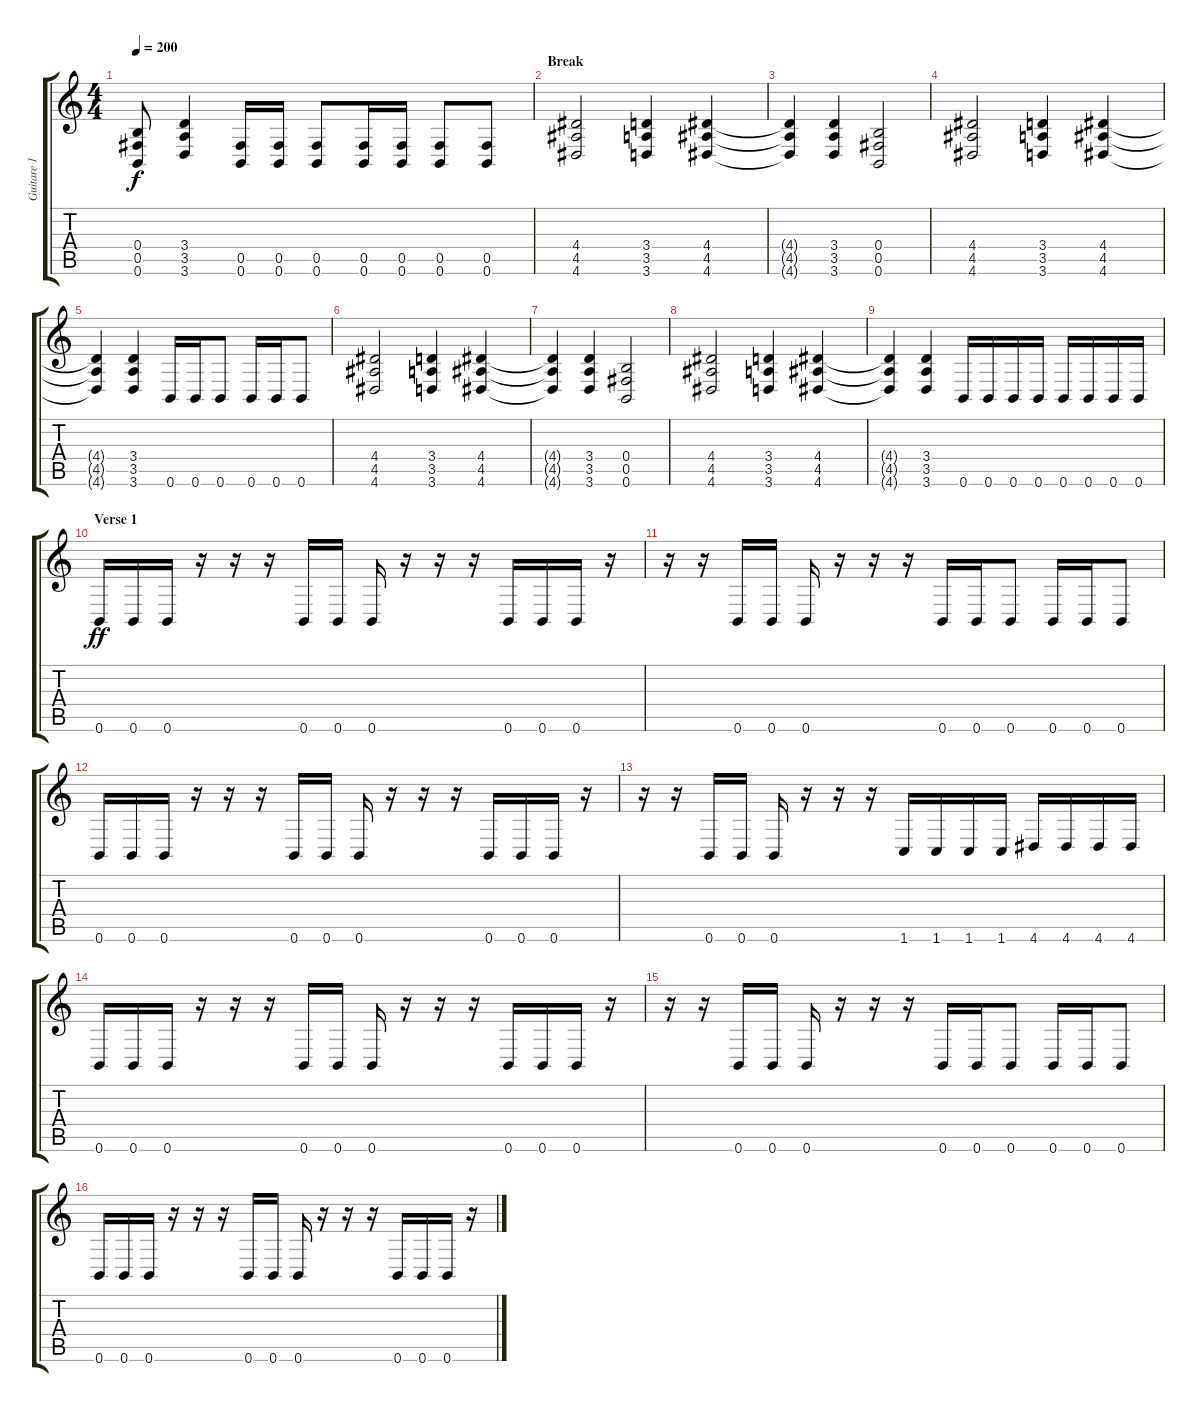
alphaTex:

\track ("Guitare 1" "Guitare 1") {instrument distortionguitar}
\staff {score tabs}
\tuning (Db4 Ab3 E3 B2 Gb2 B1) {hide}
\ts (4 4)
\tempo 200
\clef g2
\ks c
(0.4 0.5 0.6).8{dy f} (3.4 3.5 3.6).4 (0.5 0.6).16 (0.5 0.6).16 (0.5 0.6).8 (0.5 0.6).16 (0.5 0.6).16 (0.5 0.6).8 (0.5 0.6).8 |
\section ("" "Break ")
(4.4 4.5 4.6).2 (3.4 3.5 3.6).4 (4.4 4.5 4.6).4 |
(4.4{t} 4.5{t} 4.6{t}).4 (3.4 3.5 3.6).4 (0.4 0.5 0.6).2 |
(4.4 4.5 4.6).2 (3.4 3.5 3.6).4 (4.4 4.5 4.6).4 |
(4.4{t} 4.5{t} 4.6{t}).4 (3.4 3.5 3.6).4 0.6.16 0.6.16 0.6.8 0.6.16 0.6.16 0.6.8 |
(4.4 4.5 4.6).2 (3.4 3.5 3.6).4 (4.4 4.5 4.6).4 |
(4.4{t} 4.5{t} 4.6{t}).4 (3.4 3.5 3.6).4 (0.4 0.5 0.6).2 |
(4.4 4.5 4.6).2 (3.4 3.5 3.6).4 (4.4 4.5 4.6).4 |
(4.4{t} 4.5{t} 4.6{t}).4 (3.4 3.5 3.6).4 0.6.16 0.6.16 0.6.16 0.6.16 0.6.16 0.6.16 0.6.16 0.6.16 |
\section ("" "Verse 1")
0.6.16{dy ff} 0.6.16 0.6.16 r.16 r.16 r.16 0.6.16 0.6.16 0.6.16 r.16 r.16 r.16 0.6.16 0.6.16 0.6.16 r.16 |
r.16 r.16 0.6.16 0.6.16 0.6.16 r.16 r.16 r.16 0.6.16 0.6.16 0.6.8 0.6.16 0.6.16 0.6.8 |
0.6.16 0.6.16 0.6.16 r.16 r.16 r.16 0.6.16 0.6.16 0.6.16 r.16 r.16 r.16 0.6.16 0.6.16 0.6.16 r.16 |
r.16 r.16 0.6.16 0.6.16 0.6.16 r.16 r.16 r.16 1.6.16 1.6.16 1.6.16 1.6.16 4.6.16 4.6.16 4.6.16 4.6.16 |
0.6.16 0.6.16 0.6.16 r.16 r.16 r.16 0.6.16 0.6.16 0.6.16 r.16 r.16 r.16 0.6.16 0.6.16 0.6.16 r.16 |
r.16 r.16 0.6.16 0.6.16 0.6.16 r.16 r.16 r.16 0.6.16 0.6.16 0.6.8 0.6.16 0.6.16 0.6.8 |
0.6.16 0.6.16 0.6.16 r.16 r.16 r.16 0.6.16 0.6.16 0.6.16 r.16 r.16 r.16 0.6.16 0.6.16 0.6.16 r.16
